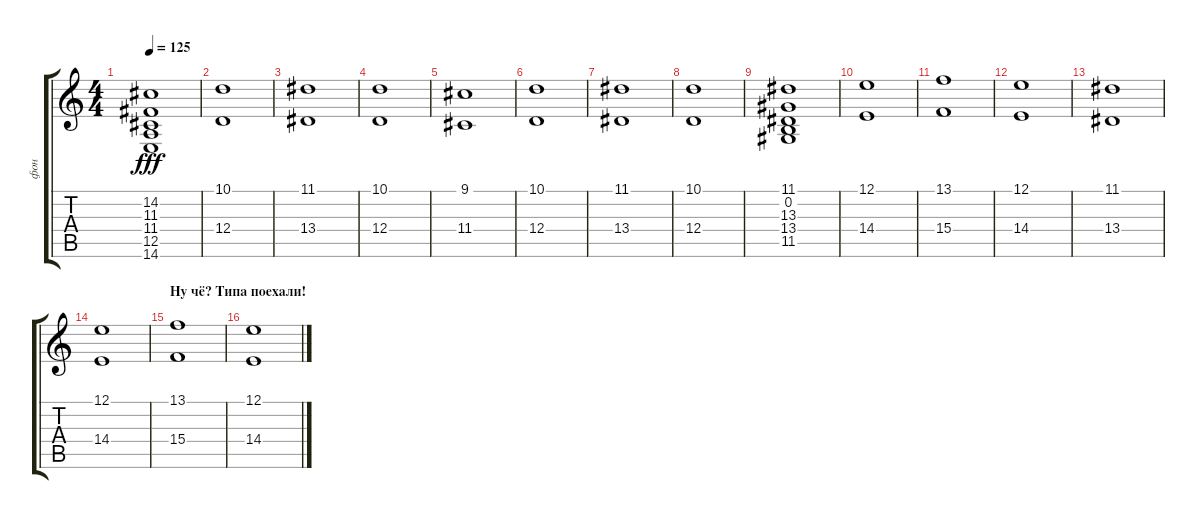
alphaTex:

\track ("фон" "фон") {instrument pad2warm}
\staff {score tabs}
\tuning (E4 B3 G3 D3 A2 D2) {hide}
\ts (4 4)
\tempo 125
\clef g2
\ks c
(14.2 11.3 11.4 12.5 14.6).1{dy fff} |
(10.1 12.4).1 |
(11.1 13.4).1 |
(10.1 12.4).1 |
(9.1 11.4).1 |
(10.1 12.4).1 |
(11.1 13.4).1 |
(10.1 12.4).1 |
(11.1 0.2 13.3 13.4 11.5).1 |
(12.1 14.4).1 |
(13.1 15.4).1 |
(12.1 14.4).1 |
(11.1 13.4).1 |
(12.1 14.4).1 |
\section ("" "Ну чё? Типа поехали!")
(13.1 15.4).1 |
(12.1 14.4).1
